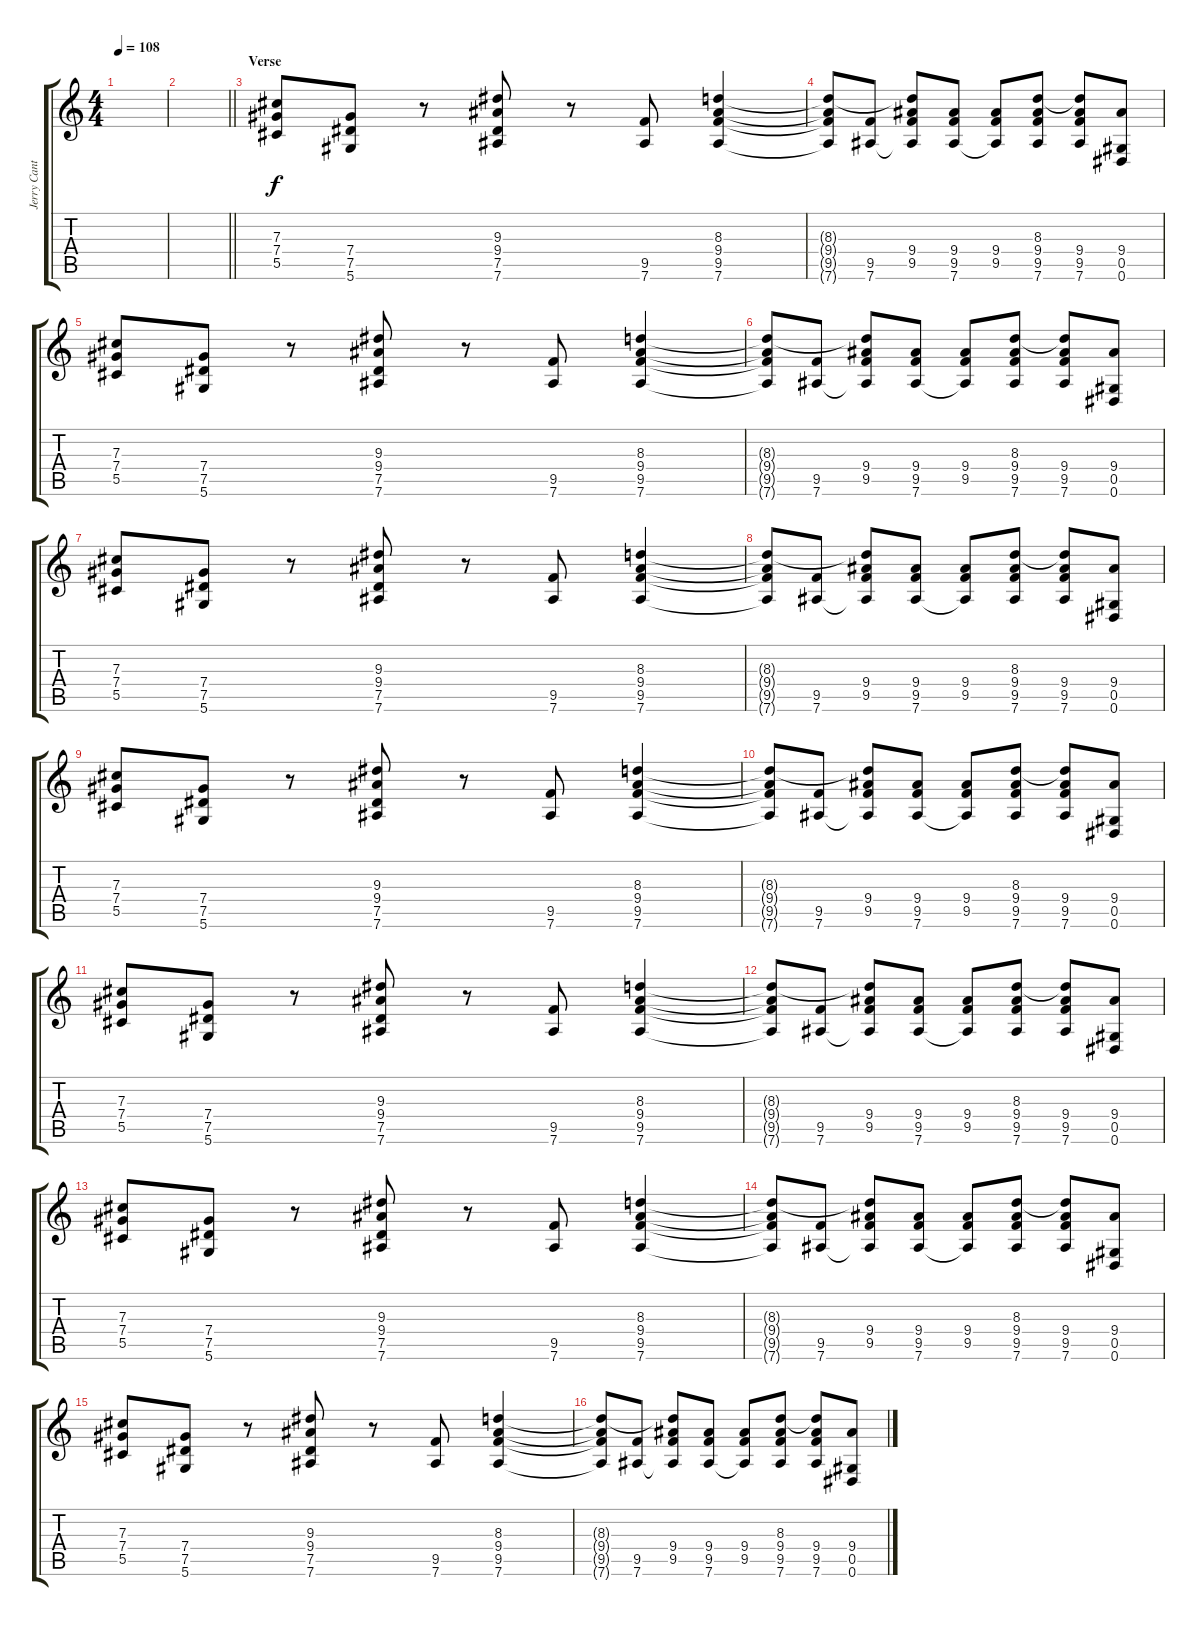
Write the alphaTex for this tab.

\track ("Jerry Cantrell acoustic guitar" "Jerry Cant") {instrument acousticguitarsteel}
\staff {score tabs}
\tuning (Eb4 Bb3 Gb3 Db3 Ab2 Eb2) {hide}
\ts (4 4)
\tempo 108
\clef g2
\ks c
|
\barLineRight lightlight
|
\section ("" "Verse")
(7.3 7.4 5.5).8 (7.4 7.5 5.6).8 r.8 (9.3 9.4 7.5 7.6).8 r.8 (9.5 7.6).8 (8.3 9.4 9.5 7.6).4 |
(8.3{t} 9.4{t} 9.5{t} 7.6{t}).8 (9.5 7.6).8 (8.3{t} 9.4 9.5 7.6{t}).8 (9.4 9.5 7.6).8 (9.4 9.5 7.6{t}).8 (8.3 9.4 9.5 7.6).8 (8.3{t} 9.4 9.5 7.6).8 (9.4 0.5 0.6).8 |
(7.3 7.4 5.5).8 (7.4 7.5 5.6).8 r.8 (9.3 9.4 7.5 7.6).8 r.8 (9.5 7.6).8 (8.3 9.4 9.5 7.6).4 |
(8.3{t} 9.4{t} 9.5{t} 7.6{t}).8 (9.5 7.6).8 (8.3{t} 9.4 9.5 7.6{t}).8 (9.4 9.5 7.6).8 (9.4 9.5 7.6{t}).8 (8.3 9.4 9.5 7.6).8 (8.3{t} 9.4 9.5 7.6).8 (9.4 0.5 0.6).8 |
(7.3 7.4 5.5).8 (7.4 7.5 5.6).8 r.8 (9.3 9.4 7.5 7.6).8 r.8 (9.5 7.6).8 (8.3 9.4 9.5 7.6).4 |
(8.3{t} 9.4{t} 9.5{t} 7.6{t}).8 (9.5 7.6).8 (8.3{t} 9.4 9.5 7.6{t}).8 (9.4 9.5 7.6).8 (9.4 9.5 7.6{t}).8 (8.3 9.4 9.5 7.6).8 (8.3{t} 9.4 9.5 7.6).8 (9.4 0.5 0.6).8 |
(7.3 7.4 5.5).8 (7.4 7.5 5.6).8 r.8 (9.3 9.4 7.5 7.6).8 r.8 (9.5 7.6).8 (8.3 9.4 9.5 7.6).4 |
(8.3{t} 9.4{t} 9.5{t} 7.6{t}).8 (9.5 7.6).8 (8.3{t} 9.4 9.5 7.6{t}).8 (9.4 9.5 7.6).8 (9.4 9.5 7.6{t}).8 (8.3 9.4 9.5 7.6).8 (8.3{t} 9.4 9.5 7.6).8 (9.4 0.5 0.6).8 |
(7.3 7.4 5.5).8 (7.4 7.5 5.6).8 r.8 (9.3 9.4 7.5 7.6).8 r.8 (9.5 7.6).8 (8.3 9.4 9.5 7.6).4 |
(8.3{t} 9.4{t} 9.5{t} 7.6{t}).8 (9.5 7.6).8 (8.3{t} 9.4 9.5 7.6{t}).8 (9.4 9.5 7.6).8 (9.4 9.5 7.6{t}).8 (8.3 9.4 9.5 7.6).8 (8.3{t} 9.4 9.5 7.6).8 (9.4 0.5 0.6).8 |
(7.3 7.4 5.5).8 (7.4 7.5 5.6).8 r.8 (9.3 9.4 7.5 7.6).8 r.8 (9.5 7.6).8 (8.3 9.4 9.5 7.6).4 |
(8.3{t} 9.4{t} 9.5{t} 7.6{t}).8 (9.5 7.6).8 (8.3{t} 9.4 9.5 7.6{t}).8 (9.4 9.5 7.6).8 (9.4 9.5 7.6{t}).8 (8.3 9.4 9.5 7.6).8 (8.3{t} 9.4 9.5 7.6).8 (9.4 0.5 0.6).8 |
(7.3 7.4 5.5).8 (7.4 7.5 5.6).8 r.8 (9.3 9.4 7.5 7.6).8 r.8 (9.5 7.6).8 (8.3 9.4 9.5 7.6).4 |
(8.3{t} 9.4{t} 9.5{t} 7.6{t}).8 (9.5 7.6).8 (8.3{t} 9.4 9.5 7.6{t}).8 (9.4 9.5 7.6).8 (9.4 9.5 7.6{t}).8 (8.3 9.4 9.5 7.6).8 (8.3{t} 9.4 9.5 7.6).8 (9.4 0.5 0.6).8
